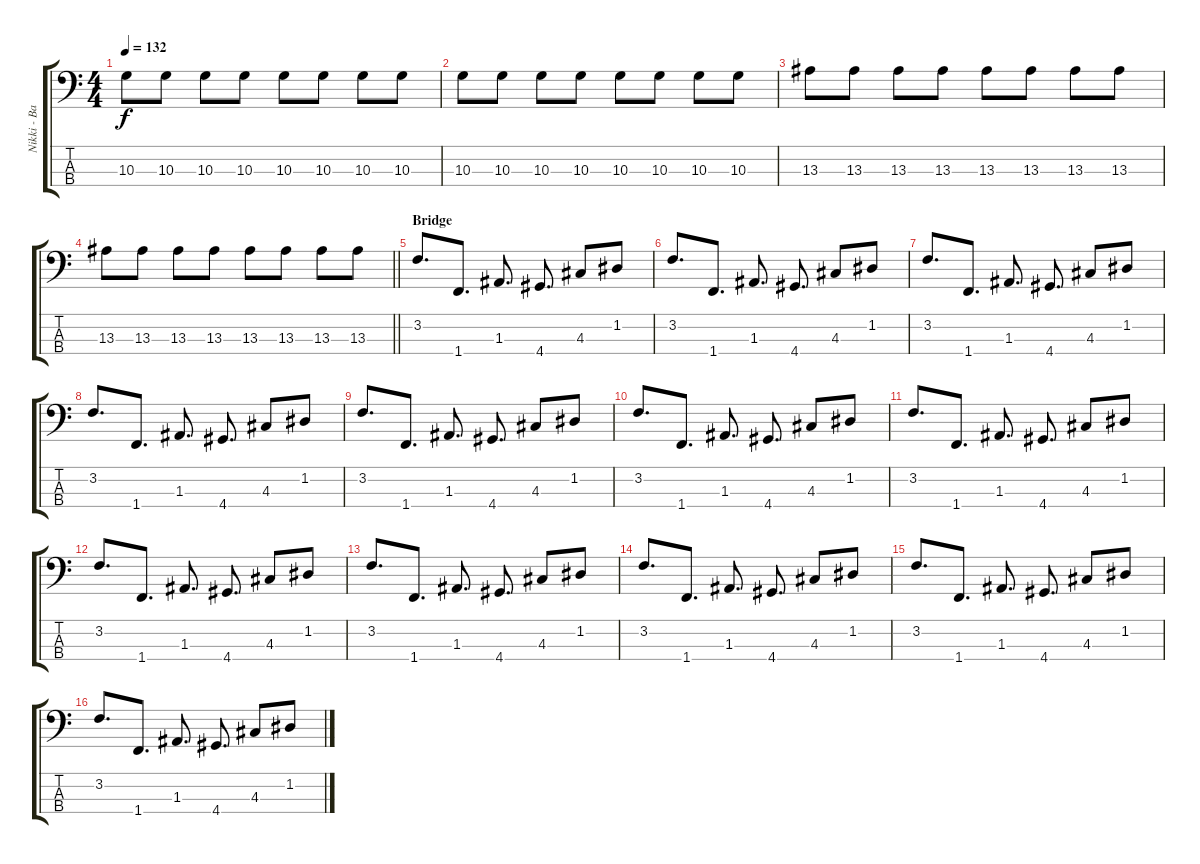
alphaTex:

\track ("Nikki - Bass" "Nikki - Ba") {instrument electricbasspick}
\staff {score tabs}
\tuning (G2 D2 A1 E1) {hide}
\ts (4 4)
\tempo 132
\clef f4
\ks c
10.3.8{dy f} 10.3.8 10.3.8 10.3.8 10.3.8 10.3.8 10.3.8 10.3.8 |
10.3.8 10.3.8 10.3.8 10.3.8 10.3.8 10.3.8 10.3.8 10.3.8 |
13.3.8 13.3.8 13.3.8 13.3.8 13.3.8 13.3.8 13.3.8 13.3.8 |
\barLineRight lightlight
13.3.8 13.3.8 13.3.8 13.3.8 13.3.8 13.3.8 13.3.8 13.3.8 |
\section ("" "Bridge")
3.2.8{d} 1.4.8{d} 1.3.8{d} 4.4.8{d} 4.3.8 1.2.8 |
3.2.8{d} 1.4.8{d} 1.3.8{d} 4.4.8{d} 4.3.8 1.2.8 |
3.2.8{d} 1.4.8{d} 1.3.8{d} 4.4.8{d} 4.3.8 1.2.8 |
3.2.8{d} 1.4.8{d} 1.3.8{d} 4.4.8{d} 4.3.8 1.2.8 |
3.2.8{d} 1.4.8{d} 1.3.8{d} 4.4.8{d} 4.3.8 1.2.8 |
3.2.8{d} 1.4.8{d} 1.3.8{d} 4.4.8{d} 4.3.8 1.2.8 |
3.2.8{d} 1.4.8{d} 1.3.8{d} 4.4.8{d} 4.3.8 1.2.8 |
3.2.8{d} 1.4.8{d} 1.3.8{d} 4.4.8{d} 4.3.8 1.2.8 |
3.2.8{d} 1.4.8{d} 1.3.8{d} 4.4.8{d} 4.3.8 1.2.8 |
3.2.8{d} 1.4.8{d} 1.3.8{d} 4.4.8{d} 4.3.8 1.2.8 |
3.2.8{d} 1.4.8{d} 1.3.8{d} 4.4.8{d} 4.3.8 1.2.8 |
3.2.8{d} 1.4.8{d} 1.3.8{d} 4.4.8{d} 4.3.8 1.2.8
